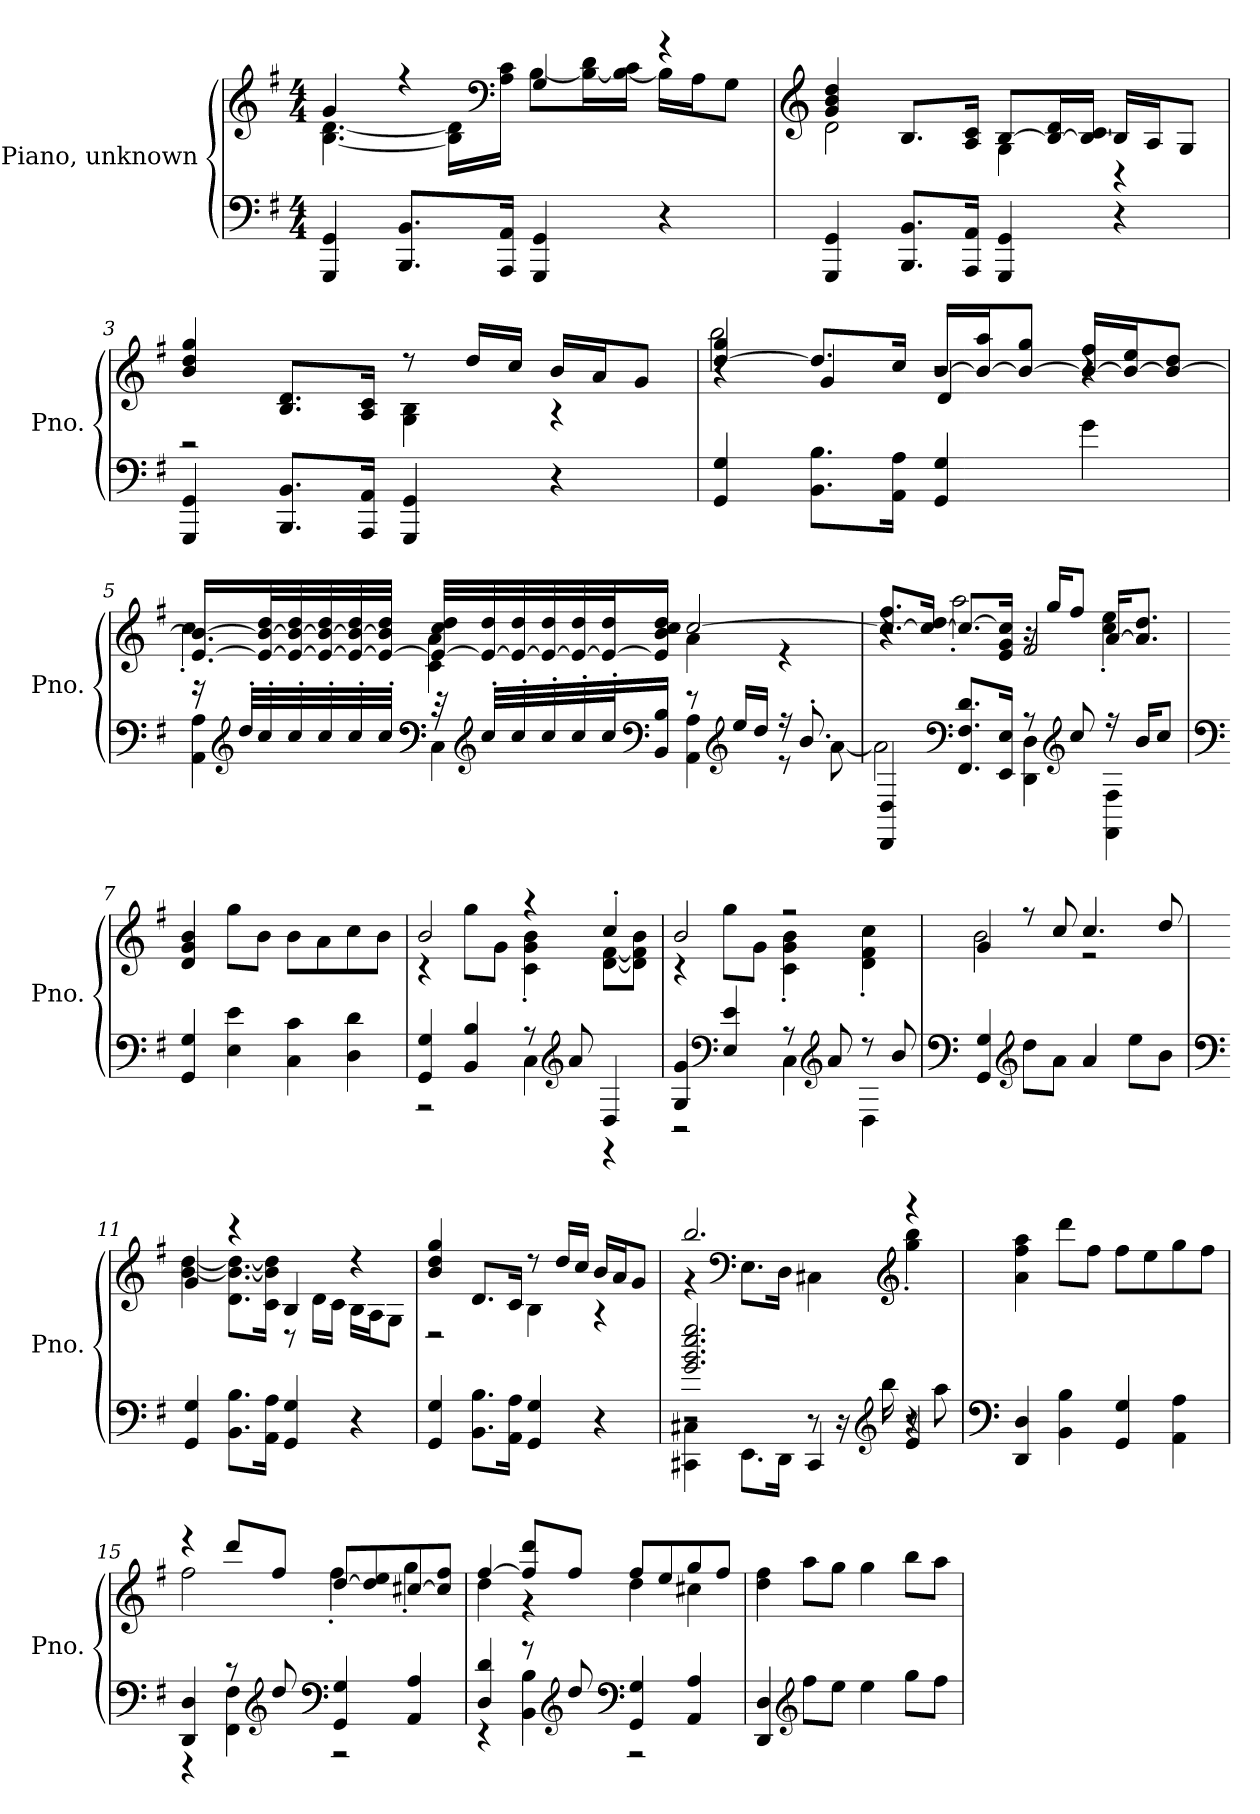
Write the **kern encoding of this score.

**kern	**kern
*part1	*part1
*staff2	*staff1
*I"Piano, unknown	*
*I'Pno.	*
*clefF4	*clefG2
*k[f#]	*k[f#]
*M4/4	*M4/4
*MM120	*MM120
=1	=1
*	*^
4GGG/ 4GG/	4g/	[4.B\ [4.d\
8.BBB/ 8.BB/L	4r	.
.	.	16B\] 16d\]LL
*	*clefF4	*
16AAA/ 16AA/Jk	.	16A\ 16c\JJ
4GGG/ 4GG/	4G/	[8B\L
.	.	16B\_ 16d\L
.	.	16B\_ 16c\JJ
4r	4r	16B\LL]
.	.	16A\J
.	.	8G\J
=2	=2	=2
*	*clefG2	*
4GGG/ 4GG/	4g/ 4b/ 4dd/	2d\
8.BBB/ 8.BB/L	8.B/L	.
16AAA/ 16AA/Jk	16A/ 16c/Jk	.
4GGG/ 4GG/	[8B/L	4G\
.	16B/_ 16d/L	.
.	16B/_ 16c/JJ	.
4r	16B/LL]	4r
.	16A/J	.
.	8G/J	.
=3	=3	=3
4GGG/ 4GG/	4b/ 4dd/ 4gg/	2r
8.BBB/ 8.BB/L	8.B/ 8.d/L	.
16AAA/ 16AA/Jk	16A/ 16c/Jk	.
4GGG/ 4GG/	8r	4G\ 4B\
.	16dd/LL	.
.	16cc/JJ	.
4r	16b/LL	4r
.	16a/J	.
.	8g/J	.
!!LO:LB:g=z
=4	=4	=4
*	*	*^
4GG/ 4G/	[4dd/ 4gg/	2bb\	4r
8.BB\ 8.B\L	8.dd/L]	.	4g/
16AA\ 16A\Jk	16cc/Jk	.	.
4GG/ 4G/	[16b/LL	2r	4d/
.	16b/_ 16aa/J	.	.
.	8b/_ 8gg/J	.	.
4g\	16b/_ 16ff#/LL	.	4r
.	16b/_ 16ee/J	.	.
.	8b/_ 8dd/J	.	.
*	*	*v	*v
!!LO:LB:g=z
=5	=5	=5
*^	*	*
16r	4AA\ 4A\	[16.e/ 16.b/_LL	4cc'\
*clefG2	*	*	*
32dd'/LLL	.	.	.
32cc'/	.	32e/_ 32b/_ 32dd/L	.
32cc'/	.	32e/_ 32b/_ 32dd/	.
32cc'/	.	32e/_ 32b/_ 32dd/	.
32cc'/	.	32e/_ 32b/_ 32dd/	.
32cc'/JJJ	.	32e/_ 32b/] 32dd/JJJ	.
*clefF4	*	*	*
32r	4C\	32e/_ 32cc/ 32dd/LLL	4c\ 4a\
*clefG2	*	*	*
32cc'/LLL	.	32e/_ 32dd/	.
32cc'/	.	32e/_ 32dd/	.
32cc'/	.	32e/_ 32dd/	.
32cc'/	.	32e/_ 32dd/	.
32cc'/J	.	32e/_ 32dd/J	.
*clefF4	*	*	*
16BB/ 16B/JJ	.	16e/] 16b/ 16cc/ 16dd/JJ	.
8r	4AA\ 4A\	[2cc/	4a\
*clefG2	*	*	*
16ee/LL	.	.	.
16dd/JJ	.	.	.
16r	8r	.	4r
8.b'/	.	.	.
.	[8a\	.	.
!!LO:LB:g=z
=6	=6	=6	=6
*	*	*	*^
4DD/ 4D/	2a\]	8.cc/_ 8.ff#/L	4r	2r
.	.	16cc/_ 16dd/Jk	.	.
*clefF4	*	*	*	*
8.FF#/ 8.F#/ 8.d/L	.	8.cc/L_	2aa'\	.
16EE/ 16E/Jk	.	16e/ 16g/ 16cc/]Jk	.	.
8r	4DD\ 4D\	16r	.	2f#/
.	.	16gg/KL	.	.
*clefG2	*	*	*	*
8cc/	.	8ff#/J	.	.
16r	4FF#\ 4F#\	[16a/KL	4cc\' 4ee\'	.
16b/KL	.	8.a/] 8.dd/J	.	.
8cc/J	.	.	.	.
*v	*v	*	*	*
*	*v	*v	*v
=7	=7
*clefF4	*
4GG/ 4G/	4d/ 4g/ 4b/
4E\ 4e\	8gg\L
.	8b\J
4C\ 4c\	8b\L
.	8a\
4D\ 4d\	8cc\
.	8b\J
=8	=8
*^	*^
4GG/ 4G/	2r	2b/	4r
4BB/ 4B/	.	.	8gg\L
.	.	.	8g\J
8r	4C\	4r	4c\' 4g\' 4b\'
*clefG2	*	*	*
8a/	.	.	.
4D/	4r	4cc'/	[8d\ [8f#\L
.	.	.	8d\] 8f#\] 8b\J
!!LO:LB:g=z	!!
=9	=9	=9	=9
4G/ 4g/	2r	2b/	4r
*clefF4	*	*	*
4E/ 4e/	.	.	8gg\L
.	.	.	8g\J
8r	4C\	2r	4c\' 4g\' 4b\'
*clefG2	*	*	*
8a/	.	.	.
8r	4D\	.	4d\' 4f#\' 4cc\'
8b/	.	.	.
*v	*v	*	*
=10	=10	=10
*clefF4	*	*
4GG/ 4G/	4g/	2b\
*clefG2	*	*
8dd\L	8r	.
8a\J	8cc/	.
4a/	4.cc/	2r
8ee\L	.	.
8b\J	8dd/	.
=11	=11	=11
*clefF4	*	*
4GG/ 4G/	4g/	[4b\ [4dd\
8.BB\ 8.B\L	4r	8.d\ 8.b\_ 8.dd\_L
16AA\ 16A\Jk	.	16c\ 16b\] 16dd\]Jk
4GG/ 4G/	4B/	8r
.	.	16d\LL
.	.	16c\JJ
4r	4r	16B\LL
.	.	16A\J
.	.	8G\J
!!LO:LB:g=z	!!
=12	=12	=12
4GG/ 4G/	4b/ 4dd/ 4gg/	2r
8.BB\ 8.B\L	8.d/L	.
16AA\ 16A\Jk	16c/Jk	.
4GG/ 4G/	8r	4B\
.	16dd/LL	.
.	16cc/JJ	.
4r	16b/LL	4r
.	16a/J	.
.	8g/J	.
=13	=13	=13
*^	*	*
*	*^	*	*
2.g/ 2.b/ 2.ee/ 2.gg/	4CC#X\ 4C#X\	2r	2.bb/	4r
*	*	*	*clefF4	*
.	8.EE\L	.	.	8.E\L
.	16DD\Jk	.	.	16D\Jk
.	8r	4CC#/	.	4C#X\
.	16r	.	.	.
*clefG2	*	*	*	*
.	16bb\	.	.	.
*	*	*	*clefG2	*
4e/	8r	4r	4r	4gg\' 4bb\'
.	8aa\	.	.	.
*v	*v	*v	*	*
*	*v	*v
=14	=14
*clefF4	*
4DD/ 4D/	4a\ 4ff#\ 4aa\
4BB\ 4B\	8ddd\L
.	8ff#\J
4GG/ 4G/	8ff#\L
.	8ee\
4AA\ 4A\	8gg\
.	8ff#\J
!!LO:PB:g=z
=15	=15
*^	*^
4DD/ 4D/	4r	4r	2ff#\
8r	4FF#\ 4F#\	8ddd/L	.
*clefG2	*	*	*
8dd/	.	8ff#/J	.
*clefF4	*	*	*
4GG/ 4G/	2r	[8dd/L	4ff#'\
.	.	8dd/] 8ee/	.
4AA/ 4A/	.	[8cc#X/	4gg'\
.	.	8cc#/] 8ff#/J	.
=16	=16	=16	=16
4D/ 4d/	4r	[4ff#/	4dd\
8r	4BB\ 4B\	8ff#/] 8ddd/L	4r
*clefG2	*	*	*
8dd/	.	8ff#/J	.
*clefF4	*	*	*
4GG/ 4G/	2r	8ff#/L	4dd\
.	.	8ee/	.
4AA/ 4A/	.	8gg/	4cc#X\
.	.	8ff#/J	.
*v	*v	*	*
*	*v	*v
=17	=17
4DD/ 4D/	4dd\ 4ff#\
*clefG2	*
8ff#\L	8aa\L
8ee\J	8gg\J
4ee\	4gg\
8gg\L	8bb\L
8ff#\J	8aa\J
=	=
*-	*-
